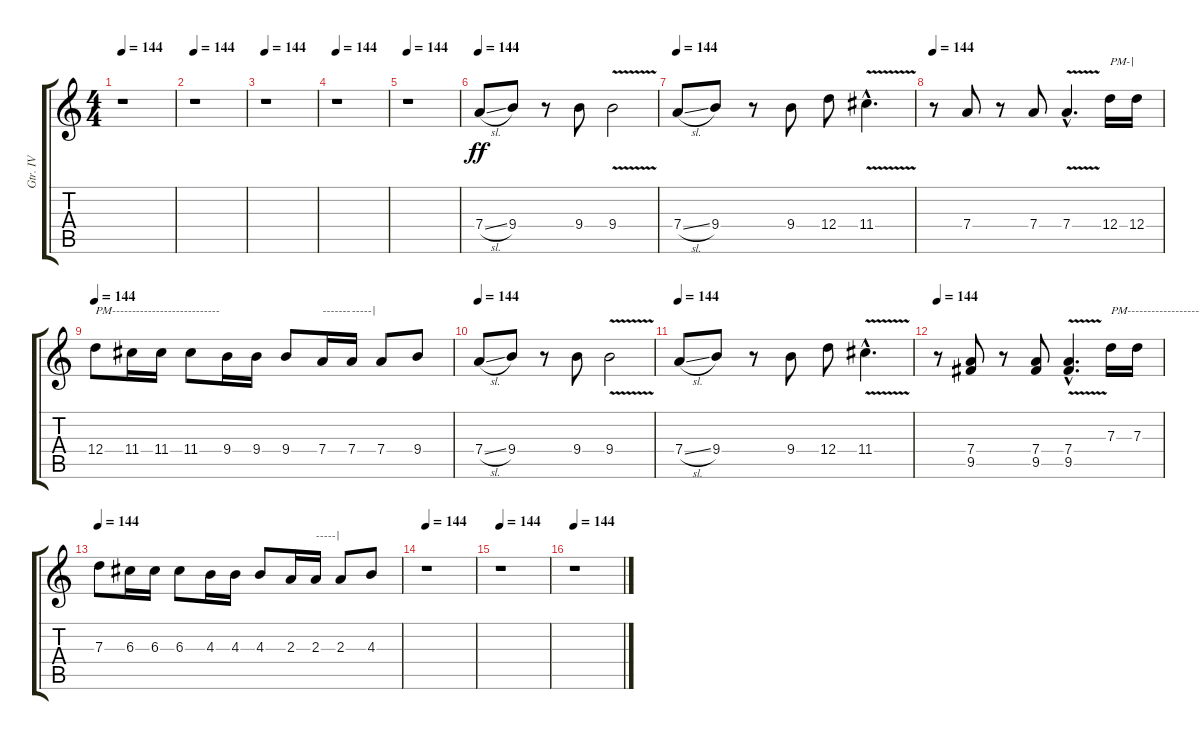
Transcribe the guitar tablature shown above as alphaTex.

\track ("Gtr. IV" "Gtr. IV") {instrument distortionguitar}
\staff {score tabs}
\tuning (E4 B3 G3 D3 A2 E2) {hide}
\ts (4 4)
\tempo 144
\clef g2
\ks c
r.1{dy ff} |
\tempo 144
r.1 |
\tempo 144
r.1 |
\tempo 144
r.1 |
\tempo 144
r.1 |
\tempo 144
7.4{sl}.8 9.4.8 r.8 9.4.8 9.4{v}.2 |
\tempo 144
7.4{sl}.8 9.4.8 r.8 9.4.8 12.4.8 11.4{v hac}.4{d} |
\tempo 144
r.8 7.4.8 r.8 7.4.8 7.4{v hac}.4{d} 12.4.16{txt "PM-|" instrument overdrivenguitar} 12.4.16 |
\tempo 144
12.4.8{txt "PM---------------------------"} 11.4.16 11.4.16 11.4.8 9.4.16 9.4.16 9.4.8 7.4.16{txt "-------"} 7.4.16{txt "-----|"} 7.4.8 9.4.8{instrument distortionguitar} |
\tempo 144
7.4{sl}.8 9.4.8 r.8 9.4.8 9.4{v}.2 |
\tempo 144
7.4{sl}.8 9.4.8 r.8 9.4.8 12.4.8 11.4{v hac}.4{d} |
\tempo 144
r.8 (7.4 9.5).8 r.8 (7.4 9.5).8 (7.4{v hac} 9.5{v hac}).4{d} 7.3.16{txt "PM------------------------------------------------" instrument overdrivenguitar} 7.3.16 |
\tempo 144
7.3.8 6.3.16 6.3.16 6.3.8 4.3.16 4.3.16 4.3.8 2.3.16 2.3.16{txt "-----|"} 2.3.8 4.3.8{instrument distortionguitar} |
\tempo 144
r.1 |
\tempo 144
r.1 |
\tempo 144
r.1
